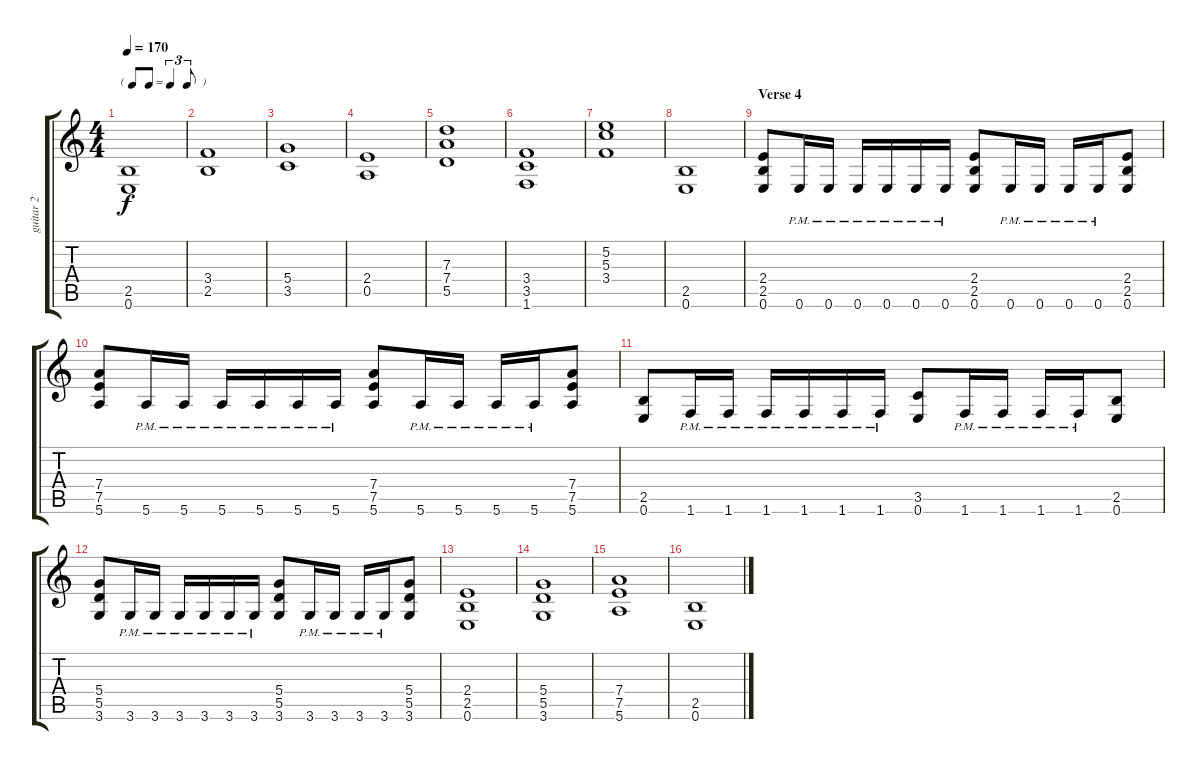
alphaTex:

\track ("guitar 2" "guitar 2") {instrument distortionguitar}
\staff {score tabs}
\tuning (E4 B3 G3 D3 A2 E2) {hide}
\ts (4 4)
\tf triplet8th
\tempo 170
\clef g2
\ks c
(2.5 0.6).1{dy f} |
(3.4 2.5).1 |
(5.4 3.5).1 |
(2.4 0.5).1 |
(7.3 7.4 5.5).1 |
(3.4 3.5 1.6).1 |
(5.2 5.3 3.4).1 |
(2.5 0.6).1 |
\section ("" "Verse 4")
(2.4 2.5 0.6).8 0.6{pm}.16 0.6{pm}.16 0.6{pm}.16 0.6{pm}.16 0.6{pm}.16 0.6{pm}.16 (2.4 2.5 0.6).8 0.6{pm}.16 0.6{pm}.16 0.6{pm}.16 0.6{pm}.16 (2.4 2.5 0.6).8 |
(7.4 7.5 5.6).8 5.6{pm}.16 5.6{pm}.16 5.6{pm}.16 5.6{pm}.16 5.6{pm}.16 5.6{pm}.16 (7.4 7.5 5.6).8 5.6{pm}.16 5.6{pm}.16 5.6{pm}.16 5.6{pm}.16 (7.4 7.5 5.6).8 |
(2.5 0.6).8 1.6{pm}.16 1.6{pm}.16 1.6{pm}.16 1.6{pm}.16 1.6{pm}.16 1.6{pm}.16 (3.5 0.6).8 1.6{pm}.16 1.6{pm}.16 1.6{pm}.16 1.6{pm}.16 (2.5 0.6).8 |
(5.4 5.5 3.6).8 3.6{pm}.16 3.6{pm}.16 3.6{pm}.16 3.6{pm}.16 3.6{pm}.16 3.6{pm}.16 (5.4 5.5 3.6).8 3.6{pm}.16 3.6{pm}.16 3.6{pm}.16 3.6{pm}.16 (5.4 5.5 3.6).8 |
(2.4 2.5 0.6).1 |
(5.4 5.5 3.6).1 |
(7.4 7.5 5.6).1 |
(2.5 0.6).1
